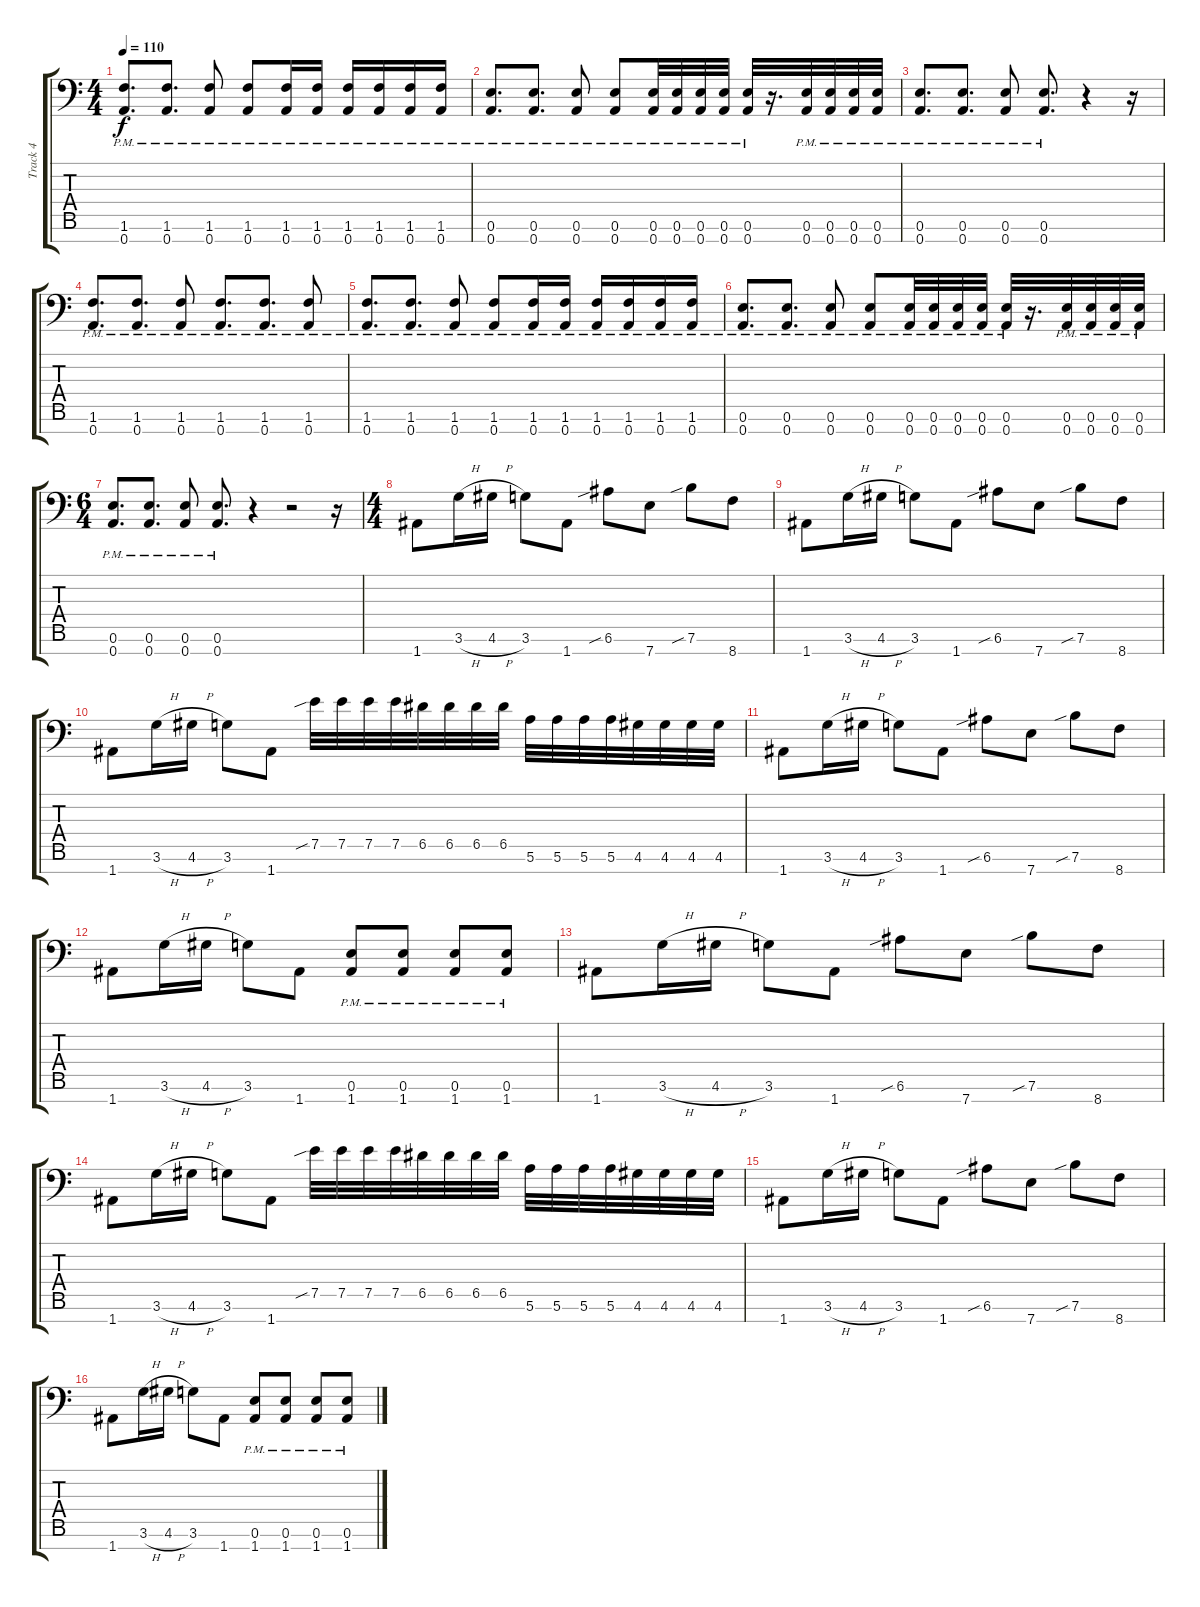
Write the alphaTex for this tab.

\track ("Track 4" "Track 4") {instrument distortionguitar}
\staff {score tabs}
\tuning (E4 B3 G3 D3 A2 E2 A1) {hide}
\ts (4 4)
\tempo 110
\clef f4
\ks c
(1.6{pm} 0.7{pm}).8{d dy f} (1.6{pm} 0.7{pm}).8{d} (1.6{pm} 0.7{pm}).8 (1.6{pm} 0.7{pm}).8 (1.6{pm} 0.7{pm}).16 (1.6{pm} 0.7{pm}).16 (1.6{pm} 0.7{pm}).16 (1.6{pm} 0.7{pm}).16 (1.6{pm} 0.7{pm}).16 (1.6{pm} 0.7{pm}).16 |
(0.6{pm} 0.7{pm}).8{d} (0.6{pm} 0.7{pm}).8{d} (0.6{pm} 0.7{pm}).8 (0.6{pm} 0.7{pm}).8 (0.6{pm} 0.7{pm}).32 (0.6{pm} 0.7{pm}).32 (0.6{pm} 0.7{pm}).32 (0.6{pm} 0.7{pm}).32 (0.6{pm} 0.7{pm}).32 r.16{d} (0.6{pm} 0.7{pm}).32 (0.6{pm} 0.7{pm}).32 (0.6{pm} 0.7{pm}).32 (0.6{pm} 0.7{pm}).32 |
(0.6{pm} 0.7{pm}).8{d} (0.6{pm} 0.7{pm}).8{d} (0.6{pm} 0.7{pm}).8 (0.6{pm} 0.7{pm}).8{d} r.4 r.16 |
(1.6{pm} 0.7{pm}).8{d} (1.6{pm} 0.7{pm}).8{d} (1.6{pm} 0.7{pm}).8 (1.6{pm} 0.7{pm}).8{d} (1.6{pm} 0.7{pm}).8{d} (1.6{pm} 0.7{pm}).8 |
(1.6{pm} 0.7{pm}).8{d} (1.6{pm} 0.7{pm}).8{d} (1.6{pm} 0.7{pm}).8 (1.6{pm} 0.7{pm}).8 (1.6{pm} 0.7{pm}).16 (1.6{pm} 0.7{pm}).16 (1.6{pm} 0.7{pm}).16 (1.6{pm} 0.7{pm}).16 (1.6{pm} 0.7{pm}).16 (1.6{pm} 0.7{pm}).16 |
(0.6{pm} 0.7{pm}).8{d} (0.6{pm} 0.7{pm}).8{d} (0.6{pm} 0.7{pm}).8 (0.6{pm} 0.7{pm}).8 (0.6{pm} 0.7{pm}).32 (0.6{pm} 0.7{pm}).32 (0.6{pm} 0.7{pm}).32 (0.6{pm} 0.7{pm}).32 (0.6{pm} 0.7{pm}).32 r.16{d} (0.6{pm} 0.7{pm}).32 (0.6{pm} 0.7{pm}).32 (0.6{pm} 0.7{pm}).32 (0.6{pm} 0.7{pm}).32 |
\ts (6 4)
(0.6{pm} 0.7{pm}).8{d} (0.6{pm} 0.7{pm}).8{d} (0.6{pm} 0.7{pm}).8 (0.6{pm} 0.7{pm}).8{d} r.4 r.2 r.16 |
\ts (4 4)
1.7.8 3.6{h}.16 4.6{h}.16 3.6.8 1.7.8 6.6{sib}.8 7.7.8 7.6{sib}.8 8.7.8 |
1.7.8 3.6{h}.16 4.6{h}.16 3.6.8 1.7.8 6.6{sib}.8 7.7.8 7.6{sib}.8 8.7.8 |
1.7.8 3.6{h}.16 4.6{h}.16 3.6.8 1.7.8 7.5{sib}.32 7.5.32 7.5.32 7.5.32 6.5.32 6.5.32 6.5.32 6.5.32 5.6.32 5.6.32 5.6.32 5.6.32 4.6.32 4.6.32 4.6.32 4.6.32 |
1.7.8 3.6{h}.16 4.6{h}.16 3.6.8 1.7.8 6.6{sib}.8 7.7.8 7.6{sib}.8 8.7.8 |
1.7.8 3.6{h}.16 4.6{h}.16 3.6.8 1.7.8 (0.6{pm} 1.7{pm}).8 (0.6{pm} 1.7{pm}).8 (0.6{pm} 1.7{pm}).8 (0.6{pm} 1.7{pm}).8 |
1.7.8 3.6{h}.16 4.6{h}.16 3.6.8 1.7.8 6.6{sib}.8 7.7.8 7.6{sib}.8 8.7.8 |
1.7.8 3.6{h}.16 4.6{h}.16 3.6.8 1.7.8 7.5{sib}.32 7.5.32 7.5.32 7.5.32 6.5.32 6.5.32 6.5.32 6.5.32 5.6.32 5.6.32 5.6.32 5.6.32 4.6.32 4.6.32 4.6.32 4.6.32 |
1.7.8 3.6{h}.16 4.6{h}.16 3.6.8 1.7.8 6.6{sib}.8 7.7.8 7.6{sib}.8 8.7.8 |
1.7.8 3.6{h}.16 4.6{h}.16 3.6.8 1.7.8 (0.6{pm} 1.7{pm}).8 (0.6{pm} 1.7{pm}).8 (0.6{pm} 1.7{pm}).8 (0.6{pm} 1.7{pm}).8
